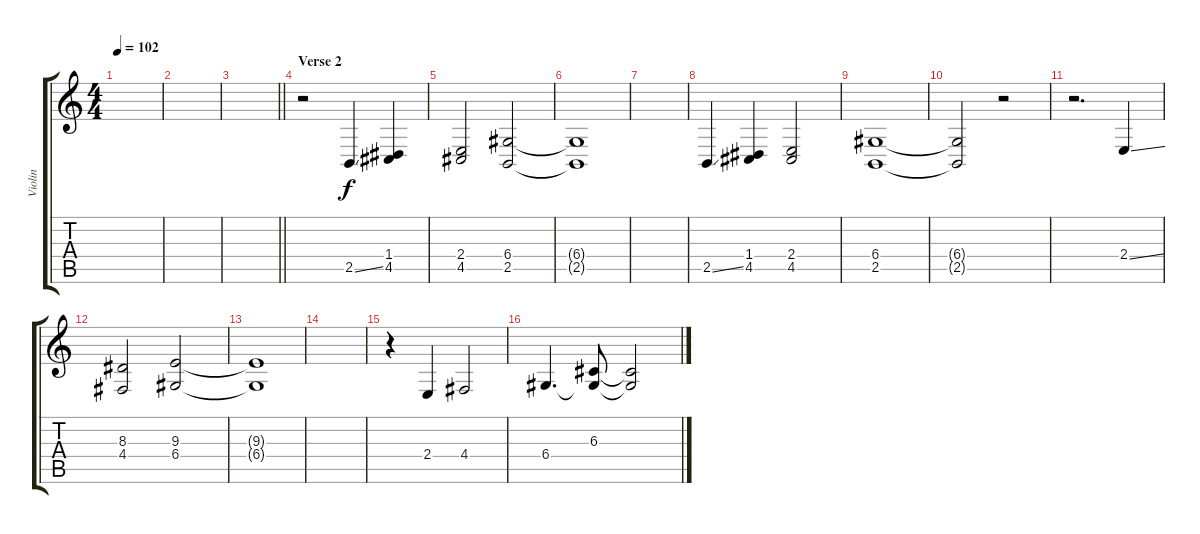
\track ("Violin" "Violin") {instrument violin}
\staff {score tabs}
\tuning (E4 B3 G3 D3 A2 E2) {hide}
\ts (4 4)
\tempo 102
\clef g2
\ks c
|
|
\barLineRight lightlight
|
\section ("" "Verse 2")
r.2 2.5{ss}.4 (1.4 4.5).4 |
(2.4 4.5).2 (6.4 2.5).2 |
(6.4{t} 2.5{t}).1 |
|
2.5{ss}.4 (1.4 4.5).4 (2.4 4.5).2 |
(6.4 2.5).1 |
(6.4{t} 2.5{t}).2 r.2 |
r.2{d} 2.4{ss}.4 |
(8.3 4.4).2 (9.3 6.4).2 |
(9.3{t} 6.4{t}).1 |
|
r.4 2.4.4 4.4.2 |
6.4.4{d} (6.3 6.4{t}).8 (6.3{t} 6.4{t}).2
